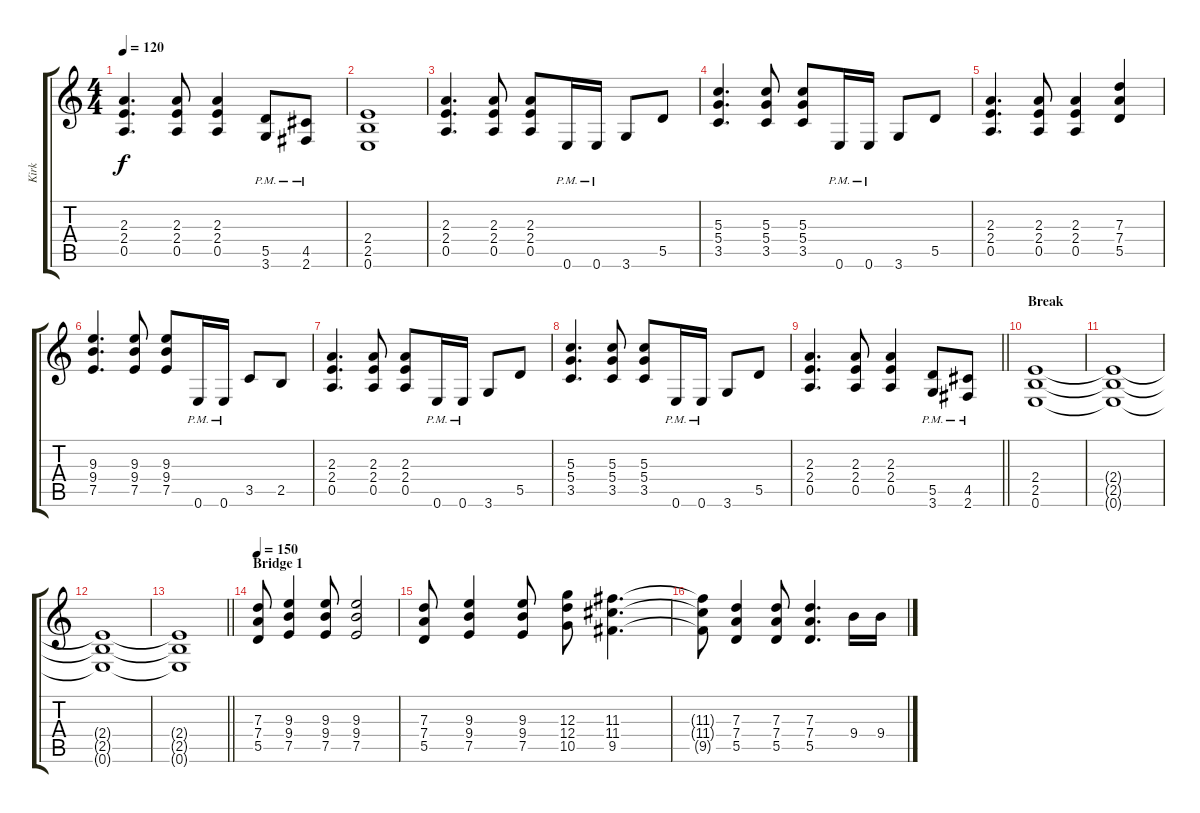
\track ("Kirk" "Kirk") {instrument distortionguitar}
\staff {score tabs}
\tuning (E4 B3 G3 D3 A2 E2) {hide}
\ts (4 4)
\tempo 120
\clef g2
\ks c
(2.3 2.4 0.5).4{d dy f} (2.3 2.4 0.5).8 (2.3 2.4 0.5).4 (5.5{pm} 3.6{pm}).8 (4.5{pm} 2.6{pm}).8 |
(2.4 2.5 0.6).1 |
(2.3 2.4 0.5).4{d} (2.3 2.4 0.5).8 (2.3 2.4 0.5).8 0.6{pm}.16 0.6{pm}.16 3.6.8 5.5.8 |
(5.3 5.4 3.5).4{d} (5.3 5.4 3.5).8 (5.3 5.4 3.5).8 0.6{pm}.16 0.6{pm}.16 3.6.8 5.5.8 |
(2.3 2.4 0.5).4{d} (2.3 2.4 0.5).8 (2.3 2.4 0.5).4 (7.3 7.4 5.5).4 |
(9.3 9.4 7.5).4{d} (9.3 9.4 7.5).8 (9.3 9.4 7.5).8 0.6{pm}.16 0.6{pm}.16 3.5.8 2.5.8 |
(2.3 2.4 0.5).4{d} (2.3 2.4 0.5).8 (2.3 2.4 0.5).8 0.6{pm}.16 0.6{pm}.16 3.6.8 5.5.8 |
(5.3 5.4 3.5).4{d} (5.3 5.4 3.5).8 (5.3 5.4 3.5).8 0.6{pm}.16 0.6{pm}.16 3.6.8 5.5.8 |
\barLineRight lightlight
(2.3 2.4 0.5).4{d} (2.3 2.4 0.5).8 (2.3 2.4 0.5).4 (5.5{pm} 3.6{pm}).8 (4.5{pm} 2.6{pm}).8 |
\section ("" "Break")
(2.4 2.5 0.6).1 |
(2.4{t} 2.5{t} 0.6{t}).1 |
(2.4{t} 2.5{t} 0.6{t}).1 |
\barLineRight lightlight
(2.4{t} 2.5{t} 0.6{t}).1 |
\section ("" "Bridge 1")
\tempo 150
(7.3 7.4 5.5).8 (9.3 9.4 7.5).4 (9.3 9.4 7.5).8 (9.3 9.4 7.5).2 |
(7.3 7.4 5.5).8 (9.3 9.4 7.5).4 (9.3 9.4 7.5).8 (12.3 12.4 10.5).8 (11.3 11.4 9.5).4{d} |
(11.3{t} 11.4{t} 9.5{t}).8 (7.3 7.4 5.5).4 (7.3 7.4 5.5).8 (7.3 7.4 5.5).4{d} 9.4.16 9.4.16
